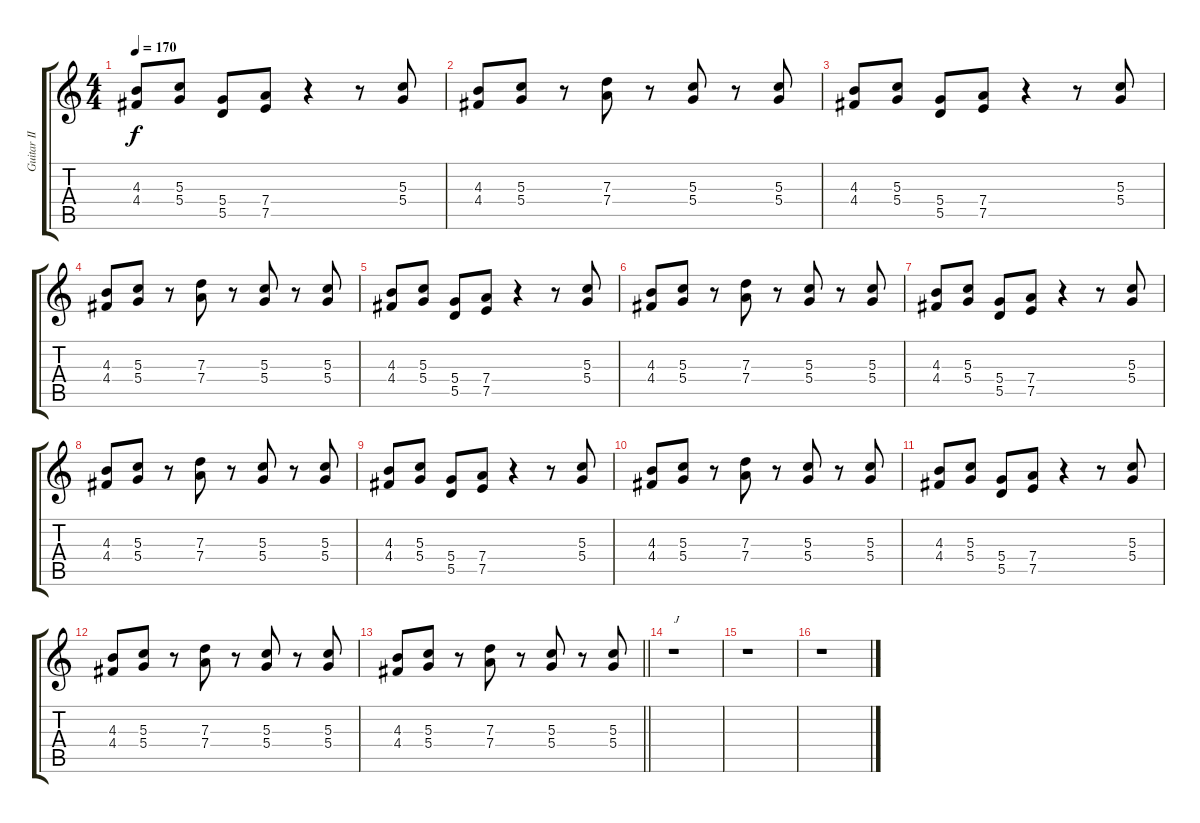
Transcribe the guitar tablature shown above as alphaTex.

\track ("Guitar II" "Guitar II") {instrument distortionguitar}
\staff {score tabs}
\tuning (E4 B3 G3 D3 A2 E2) {hide}
\ts (4 4)
\tempo 170
\clef g2
\ks c
(4.3 4.4).8{dy f} (5.3 5.4).8 (5.4 5.5).8 (7.4 7.5).8 r.4 r.8 (5.3 5.4).8 |
(4.3 4.4).8 (5.3 5.4).8 r.8 (7.3 7.4).8 r.8 (5.3 5.4).8 r.8 (5.3 5.4).8 |
(4.3 4.4).8 (5.3 5.4).8 (5.4 5.5).8 (7.4 7.5).8 r.4 r.8 (5.3 5.4).8 |
(4.3 4.4).8 (5.3 5.4).8 r.8 (7.3 7.4).8 r.8 (5.3 5.4).8 r.8 (5.3 5.4).8 |
(4.3 4.4).8 (5.3 5.4).8 (5.4 5.5).8 (7.4 7.5).8 r.4 r.8 (5.3 5.4).8 |
(4.3 4.4).8 (5.3 5.4).8 r.8 (7.3 7.4).8 r.8 (5.3 5.4).8 r.8 (5.3 5.4).8 |
(4.3 4.4).8 (5.3 5.4).8 (5.4 5.5).8 (7.4 7.5).8 r.4 r.8 (5.3 5.4).8 |
(4.3 4.4).8 (5.3 5.4).8 r.8 (7.3 7.4).8 r.8 (5.3 5.4).8 r.8 (5.3 5.4).8 |
(4.3 4.4).8 (5.3 5.4).8 (5.4 5.5).8 (7.4 7.5).8 r.4 r.8 (5.3 5.4).8 |
(4.3 4.4).8 (5.3 5.4).8 r.8 (7.3 7.4).8 r.8 (5.3 5.4).8 r.8 (5.3 5.4).8 |
(4.3 4.4).8 (5.3 5.4).8 (5.4 5.5).8 (7.4 7.5).8 r.4 r.8 (5.3 5.4).8 |
(4.3 4.4).8 (5.3 5.4).8 r.8 (7.3 7.4).8 r.8 (5.3 5.4).8 r.8 (5.3 5.4).8 |
\barLineRight lightlight
(4.3 4.4).8 (5.3 5.4).8 r.8 (7.3 7.4).8 r.8 (5.3 5.4).8 r.8 (5.3 5.4).8 |
r.1{txt "J"} |
r.1 |
r.1
